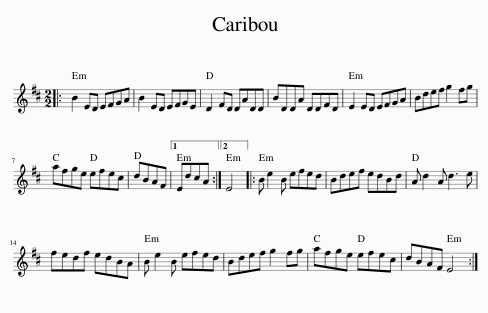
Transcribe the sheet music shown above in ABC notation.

X:1
L:1/8
M:2/2
I:linebreak $
K:D
V:1 treble
V:1
|: B2 ED EFGA | B2 ED EFGE | D2 FD DADD | BDDA DDFD | E2 ED EFGA | %5
 Bdef g2 fg |$ afge efec | dBAF |1 EdcA :|2 E4 |: %10
 B e2 B efed | Bdef edBd | A d2 A d3 e |$ fedf edBA | B e2 B efed | %15
 Bdef g2 fg | afge efec | dBAF E4 :| %18
